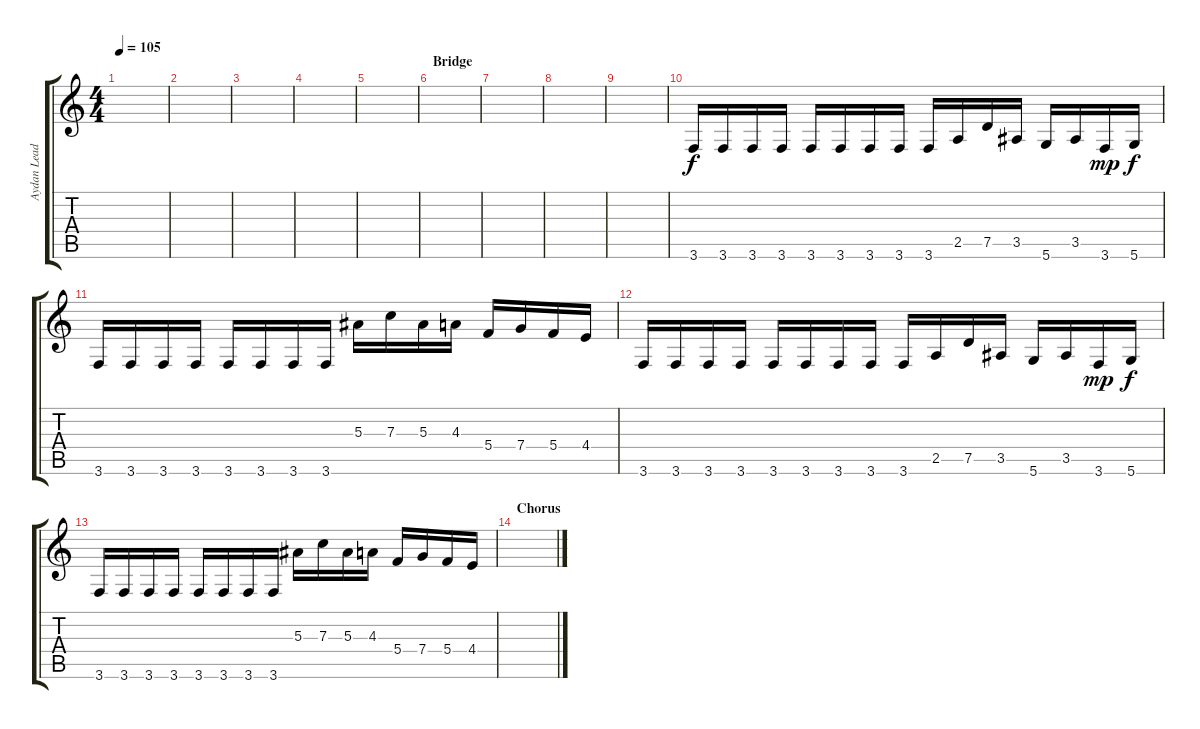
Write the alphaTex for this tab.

\track ("Aydan Lead" "Aydan Lead") {instrument distortionguitar}
\staff {score tabs}
\tuning (D4 A3 F3 C3 G2 D2) {hide}
\ts (4 4)
\tempo 105
\clef g2
\ks c
|
|
|
|
|
\section ("" "Bridge")
|
|
|
|
3.6.16{volume 9} 3.6.16 3.6.16 3.6.16 3.6.16 3.6.16 3.6.16 3.6.16 3.6.16 2.5.16{volume 13} 7.5.16 3.5.16 5.6.16 3.5.16 3.6.16{dy mp} 5.6.16{dy f} |
3.6.16{volume 9} 3.6.16 3.6.16 3.6.16 3.6.16 3.6.16 3.6.16 3.6.16 5.3.16{volume 13} 7.3.16 5.3.16 4.3.16 5.4.16 7.4.16 5.4.16 4.4.16 |
3.6.16{volume 9} 3.6.16 3.6.16 3.6.16 3.6.16 3.6.16 3.6.16 3.6.16 3.6.16 2.5.16{volume 13} 7.5.16 3.5.16 5.6.16 3.5.16 3.6.16{dy mp} 5.6.16{dy f} |
3.6.16{volume 9} 3.6.16 3.6.16 3.6.16 3.6.16 3.6.16 3.6.16 3.6.16 5.3.16{volume 13} 7.3.16 5.3.16 4.3.16 5.4.16 7.4.16 5.4.16 4.4.16 |
\section ("" "Chorus")
